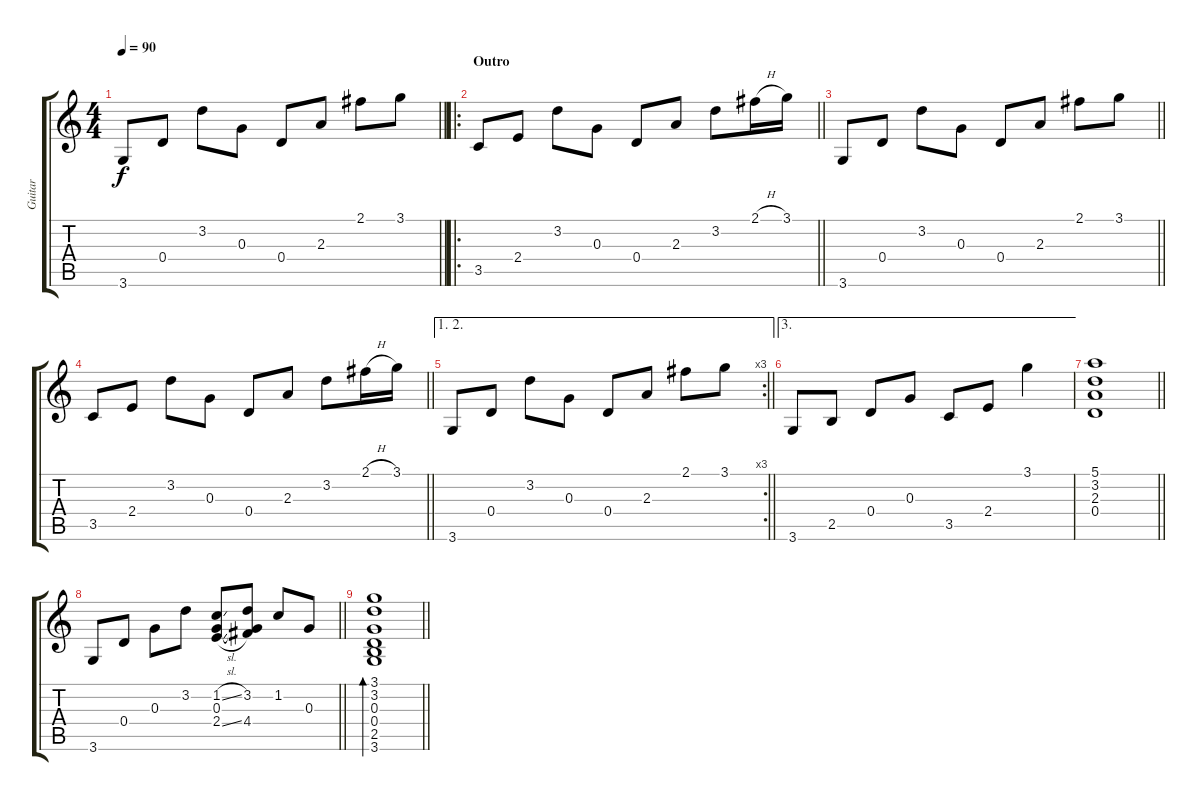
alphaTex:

\track ("Guitar" "Guitar") {instrument acousticguitarsteel}
\staff {score tabs}
\tuning (E4 B3 G3 D3 A2 E2) {hide}
\ts (4 4)
\tempo 90
\clef g2
\barLineRight lightlight
\ks c
3.6.8{dy f} 0.4.8 3.2.8 0.3.8 0.4.8 2.3.8 2.1.8 3.1.8 |
\ro
\section ("" "Outro")
\barLineRight lightlight
3.5.8 2.4.8 3.2.8 0.3.8 0.4.8 2.3.8 3.2.8 2.1{h}.16 3.1.16 |
\barLineRight lightlight
3.6.8 0.4.8 3.2.8 0.3.8 0.4.8 2.3.8 2.1.8 3.1.8 |
\barLineRight lightlight
3.5.8 2.4.8 3.2.8 0.3.8 0.4.8 2.3.8 3.2.8 2.1{h}.16 3.1.16 |
\ae (1 2)
\rc 3
\barLineRight lightlight
3.6.8 0.4.8 3.2.8 0.3.8 0.4.8 2.3.8 2.1.8 3.1.8 |
\ae 3
3.6.8 2.5.8 0.4.8 0.3.8 3.5.8 2.4.8 3.1.4 |
\barLineRight lightlight
(5.1 3.2 2.3 0.4).1{volume 0} |
\barLineRight lightlight
3.6.8 0.4.8 0.3.8 3.2.8 (1.2{sl} 0.3 2.4{sl}).8 (3.2 0.3{t} 4.4).8 1.2.8 0.3.8 |
\barLineRight lightlight
(3.1 3.2 0.3 0.4 2.5 3.6).1{bd 30}
